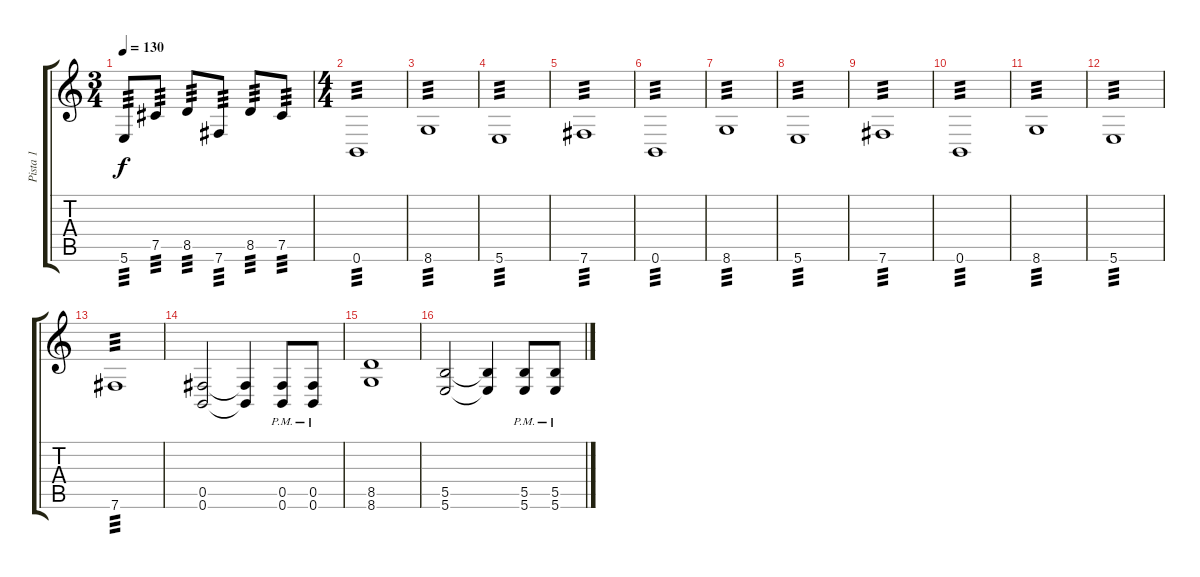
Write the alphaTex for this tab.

\track ("Pista 1" "Pista 1") {instrument distortionguitar}
\staff {score tabs}
\tuning (Db4 Ab3 E3 B2 Gb2 B1) {hide}
\ts (3 4)
\tempo 130
\clef g2
\ks c
5.6.8{tp 3 dy f} 7.5.8{tp 3} 8.5.8{tp 3} 7.6.8{tp 3} 8.5.8{tp 3} 7.5.8{tp 3} |
\ts (4 4)
0.6.1{tp 3} |
8.6.1{tp 3} |
5.6.1{tp 3} |
7.6.1{tp 3} |
0.6.1{tp 3} |
8.6.1{tp 3} |
5.6.1{tp 3} |
7.6.1{tp 3} |
0.6.1{tp 3} |
8.6.1{tp 3} |
5.6.1{tp 3} |
7.6.1{tp 3} |
(0.5 0.6).2 (0.5{t} 0.6{t}).4 (0.5{pm} 0.6{pm}).8 (0.5{pm} 0.6{pm}).8 |
(8.5 8.6).1 |
(5.5 5.6).2 (5.5{t} 5.6{t}).4 (5.5{pm} 5.6{pm}).8 (5.5{pm} 5.6{pm}).8
